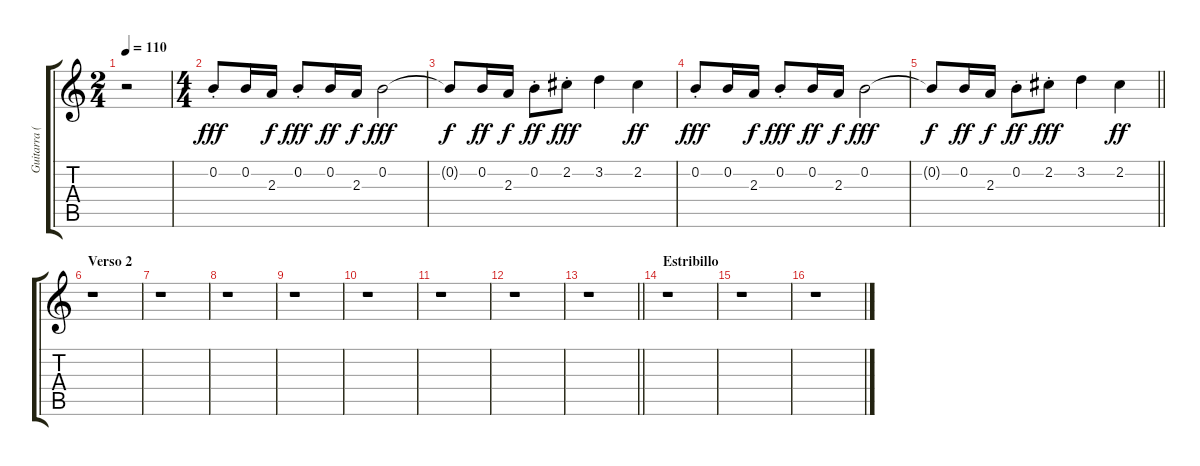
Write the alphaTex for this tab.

\track ("Guitarra (Octava Abajo)" "Guitarra (") {instrument electricguitarclean}
\staff {score tabs}
\tuning (E4 B3 G3 D3 A2 E2) {hide}
\ts (2 4)
\tempo 110
\clef g2
\ks c
r.2{dy ff} |
\ts (4 4)
0.2{st}.8{dy fff} 0.2.16 2.3.16{dy f} 0.2{st}.8{dy fff} 0.2.16{dy ff} 2.3.16{dy f} 0.2.2{dy fff} |
0.2{t}.8{dy f} 0.2.16{dy ff} 2.3.16{dy f} 0.2{st}.8{dy ff} 2.2{st}.8{dy fff} 3.2.4 2.2.4{dy ff} |
0.2{st}.8{dy fff} 0.2.16 2.3.16{dy f} 0.2{st}.8{dy fff} 0.2.16{dy ff} 2.3.16{dy f} 0.2.2{dy fff} |
\barLineRight lightlight
0.2{t}.8{dy f} 0.2.16{dy ff} 2.3.16{dy f} 0.2{st}.8{dy ff} 2.2{st}.8{dy fff} 3.2.4 2.2.4{dy ff} |
\section ("" "Verso 2")
r.1 |
r.1 |
r.1 |
r.1 |
r.1 |
r.1 |
r.1 |
\barLineRight lightlight
r.1 |
\section ("" "Estribillo")
r.1 |
r.1 |
r.1
